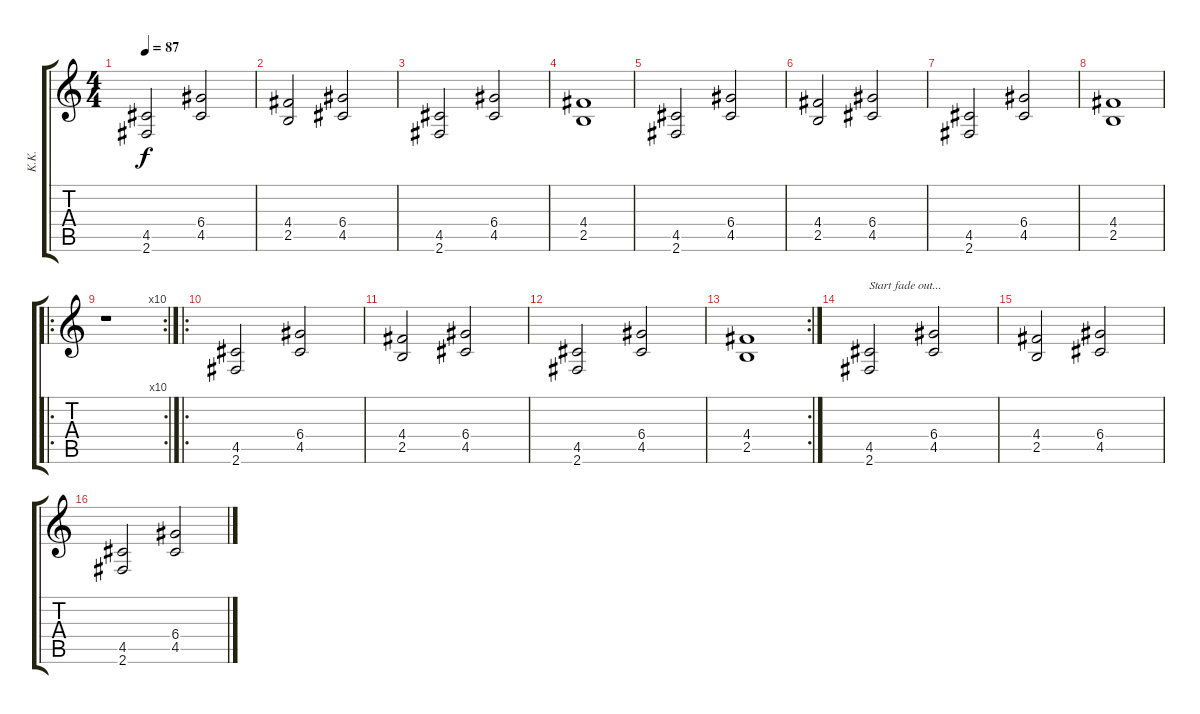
\track ("K.K." "K.K.") {instrument overdrivenguitar}
\staff {score tabs}
\tuning (E4 B3 G3 D3 A2 E2) {hide}
\ts (4 4)
\tempo 87
\clef g2
\ks c
(4.5 2.6).2{dy f} (6.4 4.5).2 |
(4.4 2.5).2 (6.4 4.5).2 |
(4.5 2.6).2 (6.4 4.5).2 |
(4.4 2.5).1 |
(4.5 2.6).2 (6.4 4.5).2 |
(4.4 2.5).2 (6.4 4.5).2 |
(4.5 2.6).2 (6.4 4.5).2 |
(4.4 2.5).1 |
\ro
\rc 10
r.1 |
\ro
(4.5 2.6).2 (6.4 4.5).2 |
(4.4 2.5).2 (6.4 4.5).2 |
(4.5 2.6).2 (6.4 4.5).2 |
\rc 2
(4.4 2.5).1 |
(4.5 2.6).2{txt "Start fade out..."} (6.4 4.5).2 |
(4.4 2.5).2 (6.4 4.5).2 |
(4.5 2.6).2 (6.4 4.5).2
